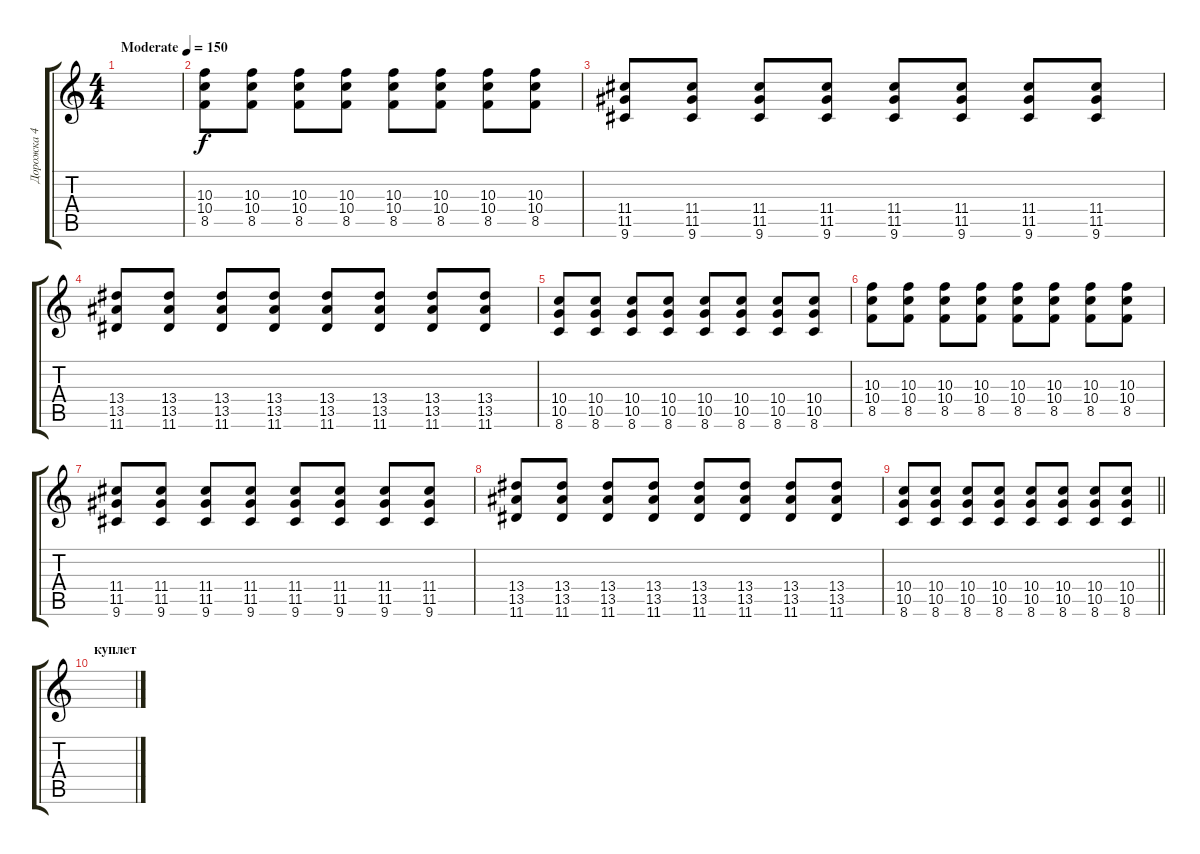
\track ("Дорожка 4" "Дорожка 4") {instrument overdrivenguitar}
\staff {score tabs}
\tuning (E4 B3 G3 D3 A2 E2) {hide}
\ts (4 4)
\tempo (150 "Moderate")
\clef g2
\ks c
|
(10.3 10.4 8.5).8 (10.3 10.4 8.5).8 (10.3 10.4 8.5).8 (10.3 10.4 8.5).8 (10.3 10.4 8.5).8 (10.3 10.4 8.5).8 (10.3 10.4 8.5).8 (10.3 10.4 8.5).8 |
(11.4 11.5 9.6).8 (11.4 11.5 9.6).8 (11.4 11.5 9.6).8 (11.4 11.5 9.6).8 (11.4 11.5 9.6).8 (11.4 11.5 9.6).8 (11.4 11.5 9.6).8 (11.4 11.5 9.6).8 |
(13.4 13.5 11.6).8 (13.4 13.5 11.6).8 (13.4 13.5 11.6).8 (13.4 13.5 11.6).8 (13.4 13.5 11.6).8 (13.4 13.5 11.6).8 (13.4 13.5 11.6).8 (13.4 13.5 11.6).8 |
(10.4 10.5 8.6).8 (10.4 10.5 8.6).8 (10.4 10.5 8.6).8 (10.4 10.5 8.6).8 (10.4 10.5 8.6).8 (10.4 10.5 8.6).8 (10.4 10.5 8.6).8 (10.4 10.5 8.6).8 |
(10.3 10.4 8.5).8 (10.3 10.4 8.5).8 (10.3 10.4 8.5).8 (10.3 10.4 8.5).8 (10.3 10.4 8.5).8 (10.3 10.4 8.5).8 (10.3 10.4 8.5).8 (10.3 10.4 8.5).8 |
(11.4 11.5 9.6).8 (11.4 11.5 9.6).8 (11.4 11.5 9.6).8 (11.4 11.5 9.6).8 (11.4 11.5 9.6).8 (11.4 11.5 9.6).8 (11.4 11.5 9.6).8 (11.4 11.5 9.6).8 |
(13.4 13.5 11.6).8 (13.4 13.5 11.6).8 (13.4 13.5 11.6).8 (13.4 13.5 11.6).8 (13.4 13.5 11.6).8 (13.4 13.5 11.6).8 (13.4 13.5 11.6).8 (13.4 13.5 11.6).8 |
\barLineRight lightlight
(10.4 10.5 8.6).8 (10.4 10.5 8.6).8 (10.4 10.5 8.6).8 (10.4 10.5 8.6).8 (10.4 10.5 8.6).8 (10.4 10.5 8.6).8 (10.4 10.5 8.6).8 (10.4 10.5 8.6).8 |
\section ("" "куплет")
